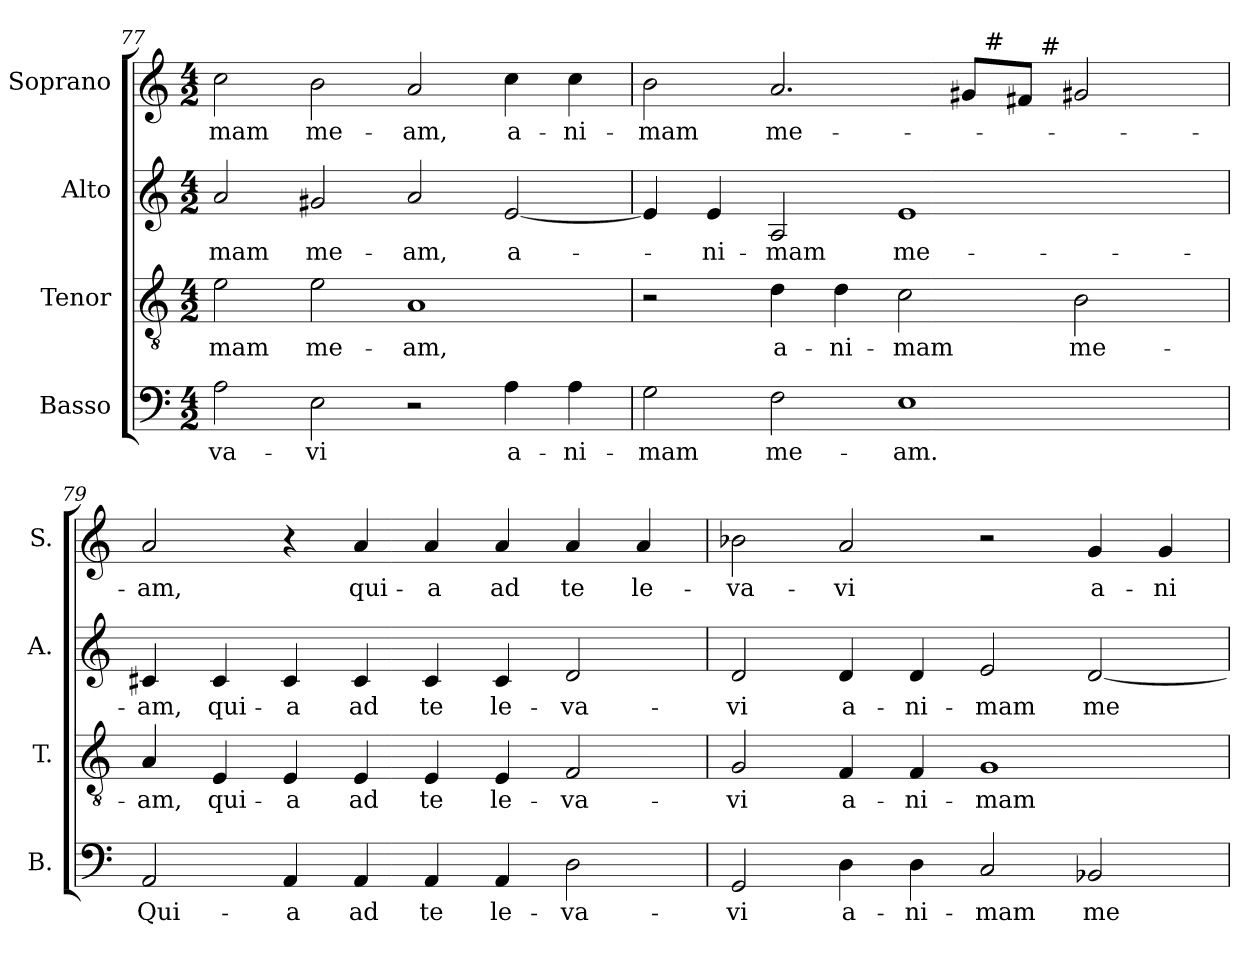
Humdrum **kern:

**kern	**text	**kern	**text	**kern	**text	**kern	**text
*part4	*part4	*part3	*part3	*part2	*part2	*part1	*part1
*staff4	*staff4	*staff3	*staff3	*staff2	*staff2	*staff1	*staff1
*I"Basso	*	*I"Tenor	*	*I"Alto	*	*I"Soprano	*
*I'B.	*	*I'T.	*	*I'A.	*	*I'S.	*
*clefF4	*	*clefGv2	*	*clefG2	*	*clefG2	*
*	*	*ITrd7c12	*	*	*	*	*
*k[]	*	*k[]	*	*k[]	*	*k[]	*
*C:	*	*C:	*	*C:	*	*C:	*
*M4/2	*	*M4/2	*	*M4/2	*	*M4/2	*
=77	=77	=77	=77	=77	=77	=77	=77
!	!LO:LY:b:color=#000000	!	!	!	!	!	!
!	!	!	!LO:LY:b:color=#000000	!	!	!	!
!	!	!	!	!	!LO:LY:b:color=#000000	!	!
!	!	!	!	!	!	!	!LO:LY:b:color=#000000
2Ai\	-va-	2Ei\	-mam	2ai/	-mam	2cci\	-mam
!	!LO:LY:b:color=#000000	!	!	!	!	!	!
!	!	!	!LO:LY:b:color=#000000	!	!	!	!
!	!	!	!	!	!LO:LY:b:color=#000000	!	!
!	!	!	!	!	!	!	!LO:LY:b:color=#000000
2Ei\	-vi	2Ei\	me-	2g#Xi/	me-	2bi\	me-
!	!	!	!LO:LY:b:color=#000000	!	!	!	!
!	!	!	!	!	!LO:LY:b:color=#000000	!	!
!	!	!	!	!	!	!	!LO:LY:b:color=#000000
2r	.	1AAi	-am,	2ai/	-am,	2ai/	-am,
!	!LO:LY:b:color=#000000	!	!	!	!	!	!
!	!	!	!	!	!LO:LY:b:color=#000000	!	!
!	!	!	!	!	!	!	!LO:LY:b:color=#000000
4Ai\	a-	.	.	[2ei/	a-	4cci\	a-
!	!LO:LY:b:color=#000000	!	!	!	!	!	!
!	!	!	!	!	!	!	!LO:LY:b:color=#000000
4Ai\	-ni-	.	.	.	.	4cci\	-ni-
=78	=78	=78	=78	=78	=78	=78	=78
!	!LO:LY:b:color=#000000	!	!	!	!	!	!
!	!	!	!	!	!	!	!LO:LY:b:color=#000000
*	*	*	*	*	*	*^	*
*	*	*	*	*	*	*	*^	*
2Gi\	-mam	2r	.	4ei/]	.	2bi\	1ryy	1ryy	-mam
!	!	!	!	!	!LO:LY:b:color=#000000	!	!	!	!
.	.	.	.	4ei/	-ni-	.	.	.	.
!	!LO:LY:b:color=#000000	!	!	!	!	!	!	!	!
!	!	!	!LO:LY:b:color=#000000	!	!	!	!	!	!
!	!	!	!	!	!LO:LY:b:color=#000000	!	!	!	!
!	!	!	!	!	!	!	!	!	!LO:LY:b:color=#000000
2Fi\	me-	4Di\	a-	2Ai/	-mam	2.ai/	.	.	me-
!	!	!	!LO:LY:b:color=#000000	!	!	!	!	!	!
.	.	4Di\	-ni-	.	.	.	.	.	.
!	!LO:LY:b:color=#000000	!	!	!	!	!	!	!	!
!	!	!	!LO:LY:b:color=#000000	!	!	!	!	!	!
!	!	!	!	!	!LO:LY:b:color=#000000	!	!	!	!
1Ei	-am.	2Ci\	-mam	1ei	me-	.	4ryy	4ryy	.
.	.	.	.	.	.	8g#i/L	32ryy	8ryy	.
.	.	.	.	.	.	.	256ryy	.	.
!	!	!	!	!	!	!	!LO:TX:a:t=#	!	!
.	.	.	.	.	.	.	2ryy	.	.
.	.	.	.	.	.	8f#i/J	.	32ryy	.
.	.	.	.	.	.	.	.	256ryy	.
!	!	!	!	!	!	!	!	!LO:TX:a:t=#	!
.	.	.	.	.	.	.	.	2ryy	.
!	!	!	!LO:LY:b:color=#000000	!	!	!	!	!	!
.	.	2BBi\	me-	.	.	2g#Xi/	.	.	.
.	.	.	.	.	.	.	8ryy	.	.
.	.	.	.	.	.	.	16ryy	16ryy	.
.	.	.	.	.	.	.	64..ryy	64..ryy	.
*	*	*	*	*	*	*v	*v	*v	*
=79	=79	=79	=79	=79	=79	=79	=79
*	*	*	*	*	*	*^	*
*	*	*	*	*	*	*	*^	*
!	!LO:LY:b:color=#000000	!	!	!	!	!	!	!	!
*	*	*	*	*	*	*v	*v	*v	*
*	*	*	*	*	*	*^	*
*	*	*	*	*	*	*	*^	*
!	!	!	!LO:LY:b:color=#000000	!	!	!	!	!	!
*	*	*	*	*	*	*v	*v	*v	*
*	*	*	*	*	*	*^	*
*	*	*	*	*	*	*	*^	*
!	!	!	!	!	!LO:LY:b:color=#000000	!	!	!	!
*	*	*	*	*	*	*v	*v	*v	*
*	*	*	*	*	*	*^	*
*	*	*	*	*	*	*	*^	*
!	!	!	!	!	!	!	!	!	!LO:LY:b:color=#000000
*	*	*	*	*	*	*v	*v	*v	*
2AAi/	Qui-	4AAi/	-am,	4c#Xi/	-am,	2ai/	-am,
!	!	!	!LO:LY:b:color=#000000	!	!	!	!
!	!	!	!	!	!LO:LY:b:color=#000000	!	!
.	.	4EEi/	qui-	4c#i/	qui-	.	.
!	!LO:LY:b:color=#000000	!	!	!	!	!	!
!	!	!	!LO:LY:b:color=#000000	!	!	!	!
!	!	!	!	!	!LO:LY:b:color=#000000	!	!
4AAi/	-a	4EEi/	-a	4c#i/	-a	4r	.
!	!LO:LY:b:color=#000000	!	!	!	!	!	!
!	!	!	!LO:LY:b:color=#000000	!	!	!	!
!	!	!	!	!	!LO:LY:b:color=#000000	!	!
!	!	!	!	!	!	!	!LO:LY:b:color=#000000
4AAi/	ad	4EEi/	ad	4c#i/	ad	4ai/	qui-
!	!LO:LY:b:color=#000000	!	!	!	!	!	!
!	!	!	!LO:LY:b:color=#000000	!	!	!	!
!	!	!	!	!	!LO:LY:b:color=#000000	!	!
!	!	!	!	!	!	!	!LO:LY:b:color=#000000
4AAi/	te	4EEi/	te	4c#i/	te	4ai/	-a
!	!LO:LY:b:color=#000000	!	!	!	!	!	!
!	!	!	!LO:LY:b:color=#000000	!	!	!	!
!	!	!	!	!	!LO:LY:b:color=#000000	!	!
!	!	!	!	!	!	!	!LO:LY:b:color=#000000
4AAi/	le-	4EEi/	le-	4c#i/	le-	4ai/	ad
!	!LO:LY:b:color=#000000	!	!	!	!	!	!
!	!	!	!LO:LY:b:color=#000000	!	!	!	!
!	!	!	!	!	!LO:LY:b:color=#000000	!	!
!	!	!	!	!	!	!	!LO:LY:b:color=#000000
2Di\	-va-	2FFi/	-va-	2di/	-va-	4ai/	te
!	!	!	!	!	!	!	!LO:LY:b:color=#000000
.	.	.	.	.	.	4ai/	le-
!!LO:LB:g=z
=80	=80	=80	=80	=80	=80	=80	=80
!	!LO:LY:b:color=#000000	!	!	!	!	!	!
!	!	!	!LO:LY:b:color=#000000	!	!	!	!
!	!	!	!	!	!LO:LY:b:color=#000000	!	!
!	!	!	!	!	!	!	!LO:LY:b:color=#000000
2GGi/	-vi	2GGi/	-vi	2di/	-vi	2b-Xi\	-va-
!	!LO:LY:b:color=#000000	!	!	!	!	!	!
!	!	!	!LO:LY:b:color=#000000	!	!	!	!
!	!	!	!	!	!LO:LY:b:color=#000000	!	!
!	!	!	!	!	!	!	!LO:LY:b:color=#000000
4Di\	a-	4FFi/	a-	4di/	a-	2ai/	-vi
!	!LO:LY:b:color=#000000	!	!	!	!	!	!
!	!	!	!LO:LY:b:color=#000000	!	!	!	!
!	!	!	!	!	!LO:LY:b:color=#000000	!	!
4Di\	-ni-	4FFi/	-ni-	4di/	-ni-	.	.
!	!LO:LY:b:color=#000000	!	!	!	!	!	!
!	!	!	!LO:LY:b:color=#000000	!	!	!	!
!	!	!	!	!	!LO:LY:b:color=#000000	!	!
2Ci/	-mam	1GGi	-mam	2ei/	-mam	2r	.
!	!LO:LY:b:color=#000000	!	!	!	!	!	!
!	!	!	!	!	!LO:LY:b:color=#000000	!	!
!	!	!	!	!	!	!	!LO:LY:b:color=#000000
2BB-Xi/	me-	.	.	[2di/	me-	4gi/	a-
!	!	!	!	!	!	!	!LO:LY:b:color=#000000
.	.	.	.	.	.	4gi/	-ni-
=	=	=	=	=	=	=	=
*-	*-	*-	*-	*-	*-	*-	*-
